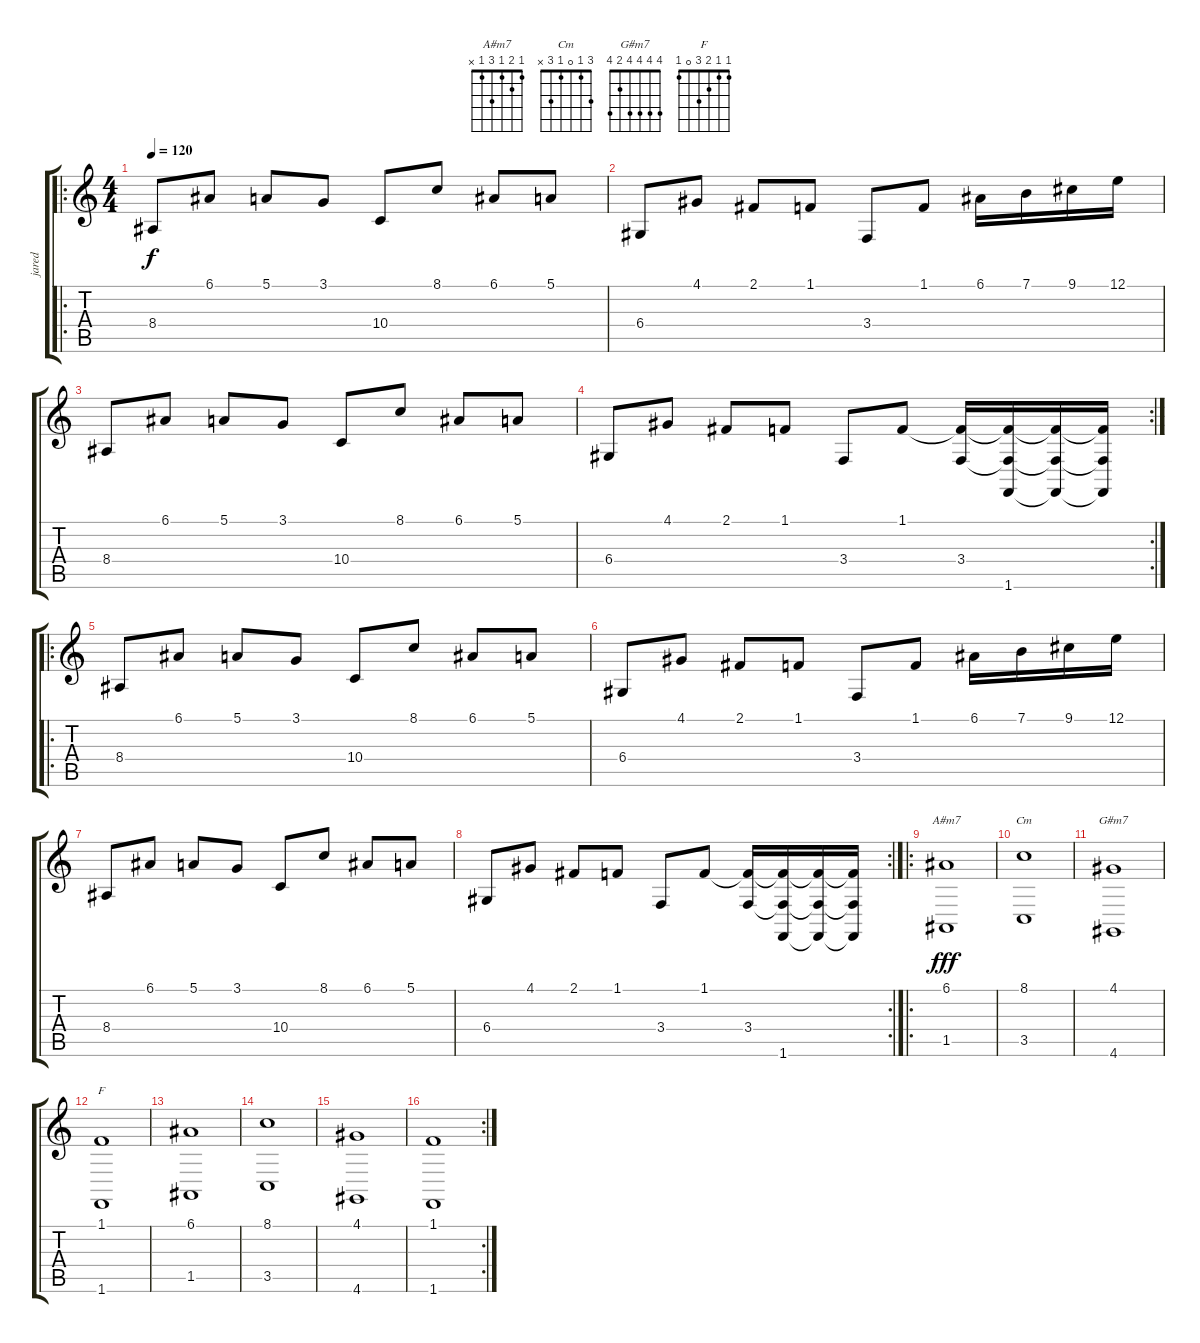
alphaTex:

\track ("jared" "jared") {instrument choiraahs}
\staff {score tabs}
\tuning (E4 B3 G3 D3 A2 E2) {hide}
\chord ("A#m7" 1 2 1 3 1 x)
\chord ("Cm" 3 1 0 1 3 x)
\chord ("G#m7" 4 4 4 4 2 4)
\chord ("F" 1 1 2 3 0 1)
\ro
\ts (4 4)
\tempo 120
\clef g2
\ks c
8.4.8{dy f volume 16 balance 0 instrument electricgrandpiano} 6.1.8 5.1.8 3.1.8 10.4.8 8.1.8 6.1.8 5.1.8 |
6.4.8{volume 16 balance 0 instrument electricgrandpiano} 4.1.8 2.1.8 1.1.8 3.4.8 1.1.8 6.1.16 7.1.16 9.1.16 12.1.16 |
8.4.8{volume 16 balance 0 instrument electricgrandpiano} 6.1.8 5.1.8 3.1.8 10.4.8 8.1.8 6.1.8 5.1.8 |
\rc 2
6.4.8{volume 16 balance 0 instrument electricgrandpiano} 4.1.8 2.1.8 1.1.8 3.4.8 1.1.8 (1.1{t} 3.4).16 (1.1{t} 3.4{t} 1.6).16 (1.1{t} 3.4{t} 1.6{t}).16 (1.1{t} 3.4{t} 1.6{t}).16 |
\ro
8.4.8{volume 16 balance 0 instrument electricgrandpiano} 6.1.8 5.1.8 3.1.8 10.4.8 8.1.8 6.1.8 5.1.8 |
6.4.8{volume 16 balance 0 instrument electricgrandpiano} 4.1.8 2.1.8 1.1.8 3.4.8 1.1.8 6.1.16 7.1.16 9.1.16 12.1.16 |
8.4.8{volume 16 balance 0 instrument electricgrandpiano} 6.1.8 5.1.8 3.1.8 10.4.8 8.1.8 6.1.8 5.1.8 |
\rc 2
6.4.8{volume 16 balance 0 instrument electricgrandpiano} 4.1.8 2.1.8 1.1.8 3.4.8 1.1.8 (1.1{t} 3.4).16 (1.1{t} 3.4{t} 1.6).16 (1.1{t} 3.4{t} 1.6{t}).16 (1.1{t} 3.4{t} 1.6{t}).16 |
\ro
(6.1 1.5).1{ch "A#m7" dy fff instrument choiraahs} |
(8.1 3.5).1{ch "Cm"} |
(4.1 4.6).1{ch "G#m7"} |
(1.1 1.6).1{ch "F"} |
(6.1 1.5).1 |
(8.1 3.5).1 |
(4.1 4.6).1 |
\rc 2
(1.1 1.6).1
